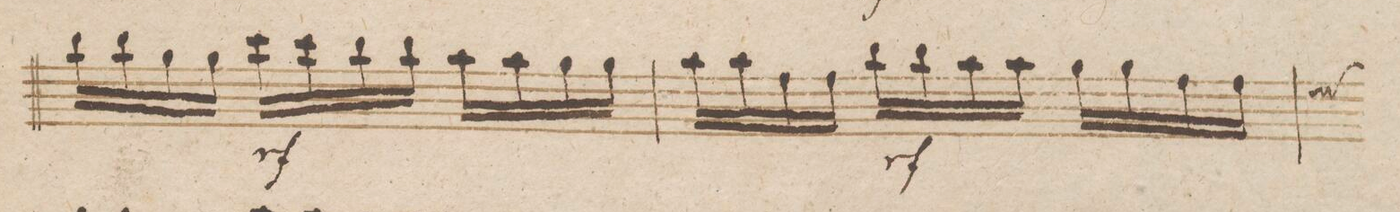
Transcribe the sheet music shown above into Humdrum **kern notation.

**kern	**dynam
*I"Violino Imo	*
*clefG2	*
*k[b-]	*
*M3/4	*
16bb-\LL	.
16bb-\	.
16gg\	.
16gg\JJ	.
16ccc\LL	rf
16ccc\	.
16bb-\	.
16bb-\JJ	.
16aa\LL	.
16aa\	.
16gg\	.
16gg\JJ	.
=87	=87
16aa\LL	.
16aa\	.
16ff\	.
16ff\JJ	.
16bb-\LL	rf
16bb-\	.
16aa\	.
16aa\JJ	.
16gg\LL	.
16gg\	.
16ff\	.
16ff\JJ	.
*custos:ee	*
=88	=88
*-	*-
